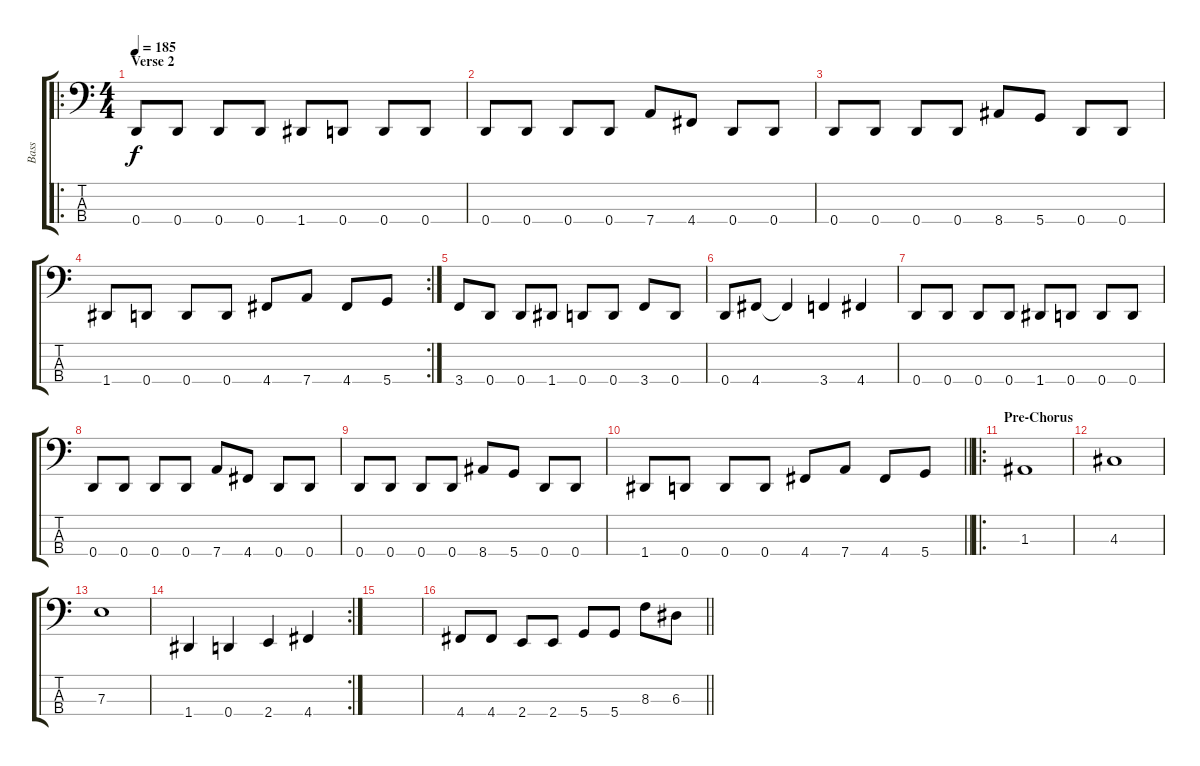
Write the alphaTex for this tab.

\track ("Bass" "Bass") {instrument electricbassfinger}
\staff {score tabs}
\tuning (G2 D2 A1 D1) {hide}
\ro
\ts (4 4)
\section ("" "Verse 2")
\tempo 185
\clef f4
\ks c
0.4.8{dy f} 0.4.8 0.4.8 0.4.8 1.4.8 0.4.8 0.4.8 0.4.8 |
0.4.8 0.4.8 0.4.8 0.4.8 7.4.8 4.4.8 0.4.8 0.4.8 |
0.4.8 0.4.8 0.4.8 0.4.8 8.4.8 5.4.8 0.4.8 0.4.8 |
\rc 2
1.4.8 0.4.8 0.4.8 0.4.8 4.4.8 7.4.8 4.4.8 5.4.8 |
3.4.8 0.4.8 0.4.8 1.4.8 0.4.8 0.4.8 3.4.8 0.4.8 |
0.4.8 4.4.8 4.4{t}.4 3.4.4 4.4.4 |
0.4.8 0.4.8 0.4.8 0.4.8 1.4.8 0.4.8 0.4.8 0.4.8 |
0.4.8 0.4.8 0.4.8 0.4.8 7.4.8 4.4.8 0.4.8 0.4.8 |
0.4.8 0.4.8 0.4.8 0.4.8 8.4.8 5.4.8 0.4.8 0.4.8 |
\barLineRight lightlight
1.4.8 0.4.8 0.4.8 0.4.8 4.4.8 7.4.8 4.4.8 5.4.8 |
\ro
\section ("" "Pre-Chorus")
1.3.1 |
4.3.1 |
7.3.1 |
\rc 2
1.4.4 0.4.4 2.4.4 4.4.4 |
|
\barLineRight lightlight
4.4.8 4.4.8 2.4.8 2.4.8 5.4.8 5.4.8 8.3.8 6.3.8
